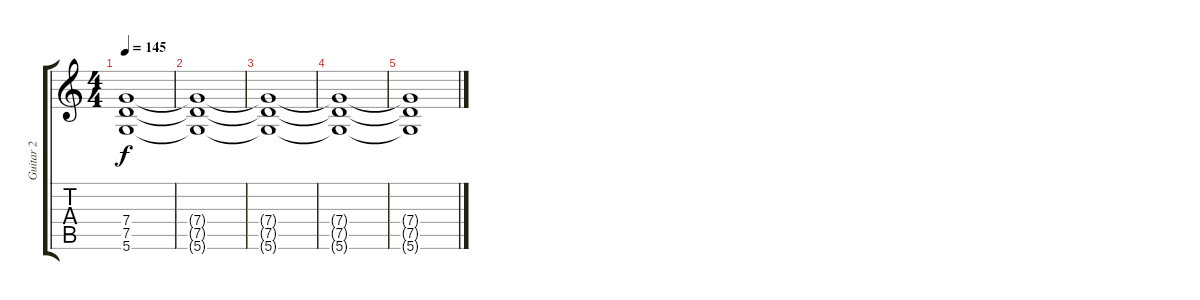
\track ("Guitar 2" "Guitar 2") {instrument distortionguitar}
\staff {score tabs}
\tuning (D4 A3 F3 C3 G2 D2) {hide}
\ts (4 4)
\tempo 145
\clef g2
\ks c
(7.4 7.5 5.6).1{dy f volume 0} |
(7.4{t} 7.5{t} 5.6{t}).1 |
(7.4{t} 7.5{t} 5.6{t}).1 |
(7.4{t} 7.5{t} 5.6{t}).1 |
(7.4{t} 7.5{t} 5.6{t}).1
